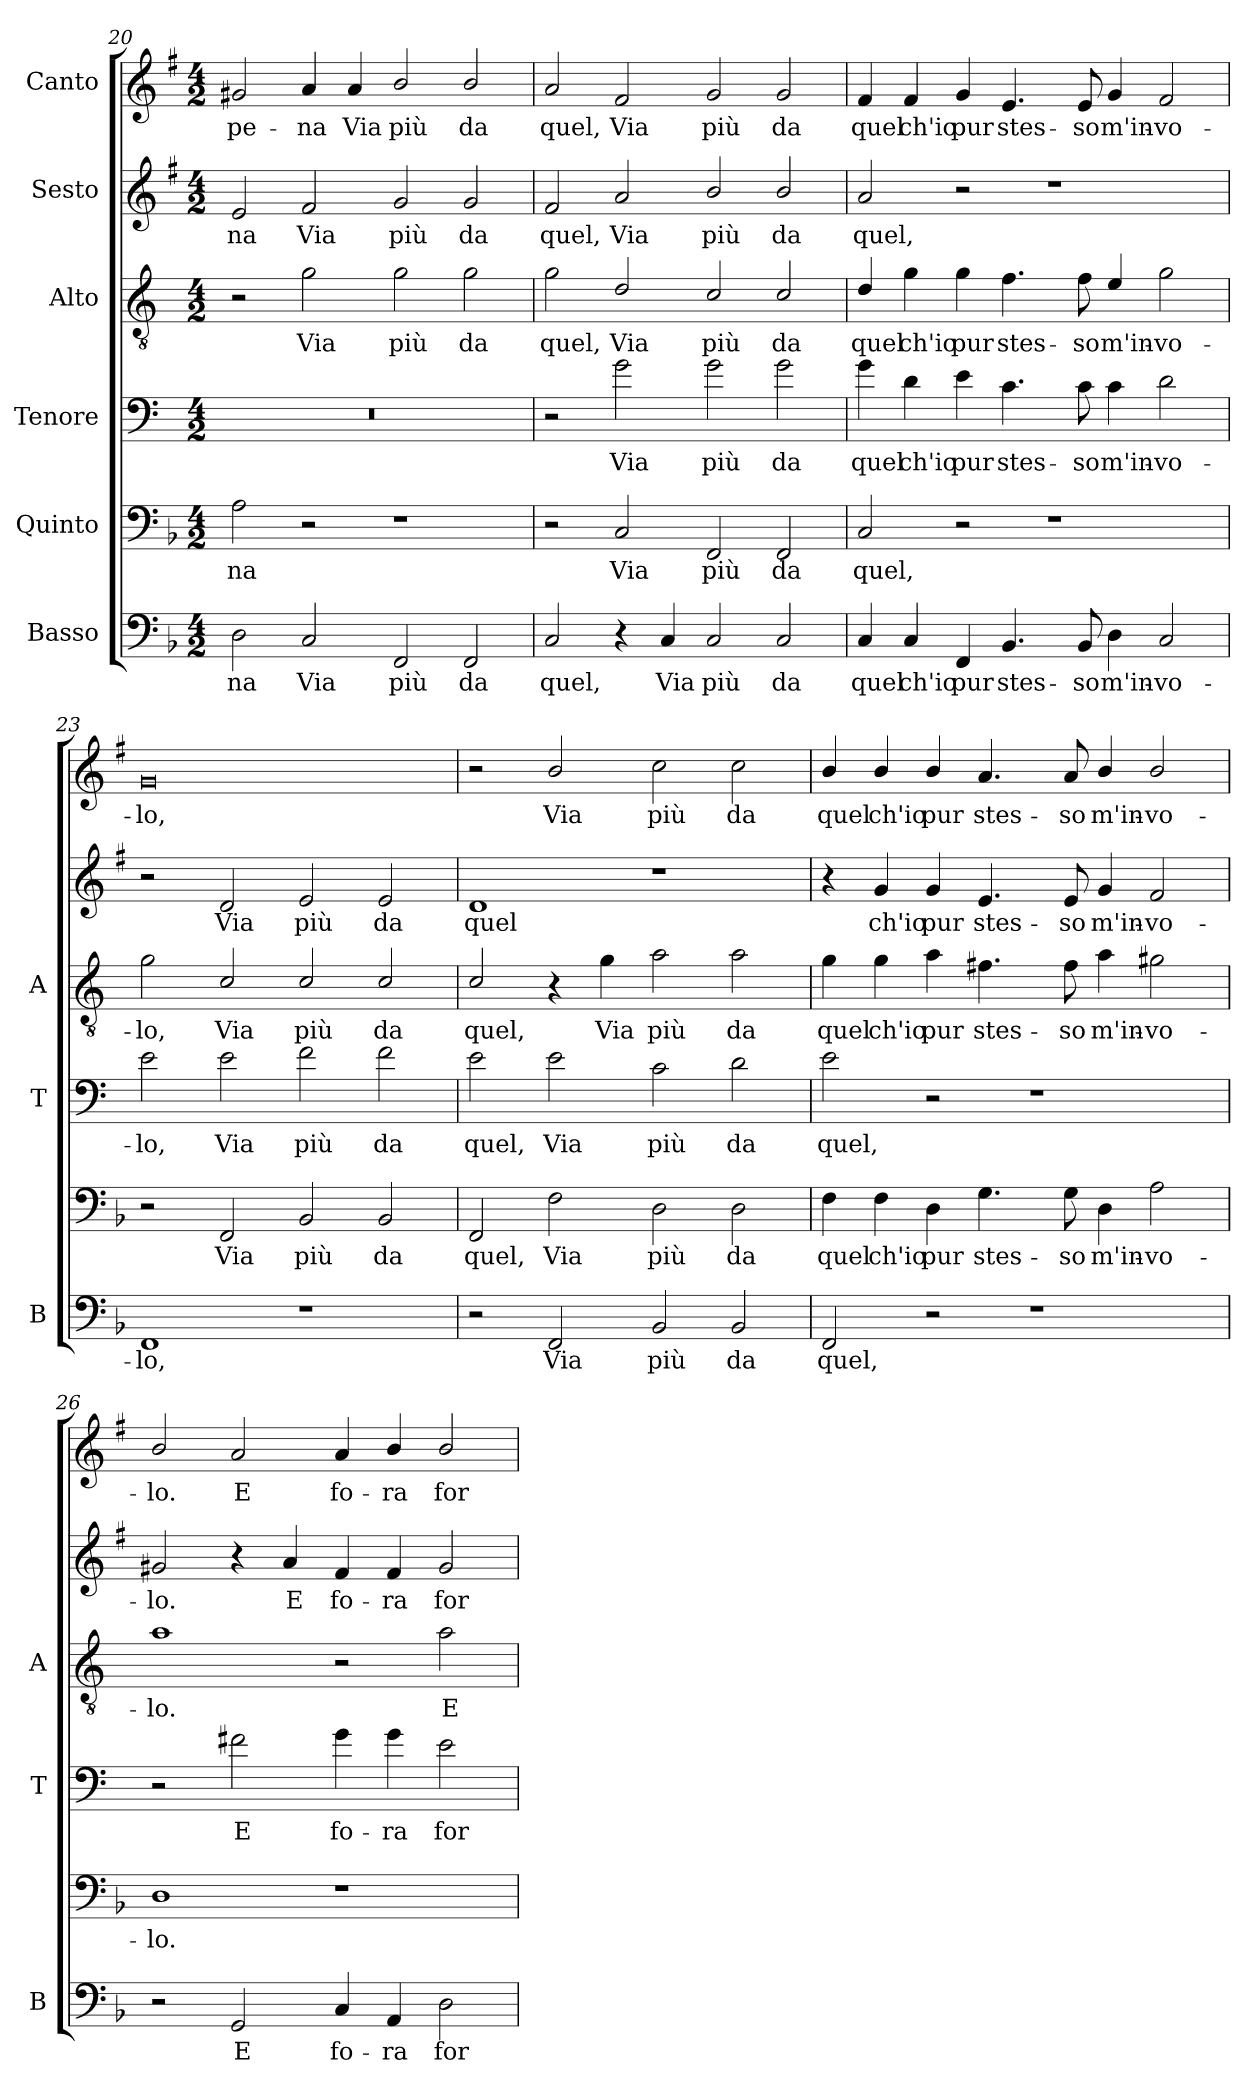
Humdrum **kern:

**kern	**text	**kern	**text	**kern	**text	**kern	**text	**kern	**text	**kern	**text
*part6	*part6	*part5	*part5	*part4	*part4	*part3	*part3	*part2	*part2	*part1	*part1
*staff6	*staff6	*staff5	*staff5	*staff4	*staff4	*staff3	*staff3	*staff2	*staff2	*staff1	*staff1
*I"Basso	*	*I"Quinto	*	*I"Tenore	*	*I"Alto	*	*I"Sesto	*	*I"Canto	*
*I'B	*	*	*	*I'T	*	*I'A	*	*	*	*	*
*clefF4	*	*clefF4	*	*clefF4	*	*clefGv2	*	*clefG2	*	*clefG2	*
*	*	*	*	*ITrd4c7	*	*ITrd4c7	*	*ITrd1c2	*	*ITrd1c2	*
*k[b-]	*	*k[b-]	*	*k[b-]	*	*k[b-]	*	*k[b-]	*	*k[b-]	*
*F:	*	*F:	*	*F:	*	*F:	*	*F:	*	*F:	*
*M4/2	*	*M4/2	*	*M4/2	*	*M4/2	*	*M4/2	*	*M4/2	*
=20	=20	=20	=20	=20	=20	=20	=20	=20	=20	=20	=20
!	!LO:LY:b	!	!LO:LY:b	!	!	!	!	!	!LO:LY:b	!	!LO:LY:b
2D\	-na	2A\	-na	0r	.	2r	.	2d/	-na	2f#X/	pe-
!	!LO:LY:b	!	!	!	!	!	!LO:LY:b	!	!LO:LY:b	!	!LO:LY:b
2C/	Via	2r	.	.	.	2c\	Via	2e/	Via	4g/	-na
!	!	!	!	!	!	!	!	!	!	!	!LO:LY:b
.	.	.	.	.	.	.	.	.	.	4g/	Via
!	!LO:LY:b	!	!	!	!	!	!LO:LY:b	!	!LO:LY:b	!	!LO:LY:b
2FF/	più	1r	.	.	.	2c\	più	2f/	più	2a/	più
!	!LO:LY:b	!	!	!	!	!	!LO:LY:b	!	!LO:LY:b	!	!LO:LY:b
2FF/	da	.	.	.	.	2c\	da	2f/	da	2a/	da
!!LO:PB:g=z
=21	=21	=21	=21	=21	=21	=21	=21	=21	=21	=21	=21
!	!LO:LY:b	!	!	!	!	!	!LO:LY:b	!	!LO:LY:b	!	!LO:LY:b
2C/	quel,	2r	.	2r	.	2c\	quel,	2e/	quel,	2g/	quel,
!	!	!	!LO:LY:b	!	!LO:LY:b	!	!LO:LY:b	!	!LO:LY:b	!	!LO:LY:b
4r	.	2C/	Via	2c\	Via	2G/	Via	2g/	Via	2e/	Via
!	!LO:LY:b	!	!	!	!	!	!	!	!	!	!
4C/	Via	.	.	.	.	.	.	.	.	.	.
!	!LO:LY:b	!	!LO:LY:b	!	!LO:LY:b	!	!LO:LY:b	!	!LO:LY:b	!	!LO:LY:b
2C/	più	2FF/	più	2c\	più	2F/	più	2a/	più	2f/	più
!	!LO:LY:b	!	!LO:LY:b	!	!LO:LY:b	!	!LO:LY:b	!	!LO:LY:b	!	!LO:LY:b
2C/	da	2FF/	da	2c\	da	2F/	da	2a/	da	2f/	da
=22	=22	=22	=22	=22	=22	=22	=22	=22	=22	=22	=22
!	!LO:LY:b	!	!LO:LY:b	!	!LO:LY:b	!	!LO:LY:b	!	!LO:LY:b	!	!LO:LY:b
4C/	quel	2C/	quel,	4c\	quel	4G/	quel	2g/	quel,	4e/	quel
!	!LO:LY:b	!	!	!	!LO:LY:b	!	!LO:LY:b	!	!	!	!LO:LY:b
4C/	ch'io	.	.	4G\	ch'io	4c\	ch'io	.	.	4e/	ch'io
!	!LO:LY:b	!	!	!	!LO:LY:b	!	!LO:LY:b	!	!	!	!LO:LY:b
4FF/	pur	2r	.	4A\	pur	4c\	pur	2r	.	4f/	pur
!	!LO:LY:b	!	!	!	!LO:LY:b	!	!LO:LY:b	!	!	!	!LO:LY:b
4.BB-/	stes-	.	.	4.F\	stes-	4.B-\	stes-	.	.	4.d/	stes-
.	.	1r	.	.	.	.	.	1r	.	.	.
!	!LO:LY:b	!	!	!	!LO:LY:b	!	!LO:LY:b	!	!	!	!LO:LY:b
8BB-/	-so	.	.	8F\	-so	8B-\	-so	.	.	8d/	-so
!	!LO:LY:b	!	!	!	!LO:LY:b	!	!LO:LY:b	!	!	!	!LO:LY:b
4D\	m'in-	.	.	4F\	m'in-	4A/	m'in-	.	.	4f/	m'in-
!	!LO:LY:b	!	!	!	!LO:LY:b	!	!LO:LY:b	!	!	!	!LO:LY:b
2C/	-vo-	.	.	2G\	-vo-	2c\	-vo-	.	.	2e/	-vo-
=23	=23	=23	=23	=23	=23	=23	=23	=23	=23	=23	=23
!	!LO:LY:b	!	!	!	!LO:LY:b	!	!LO:LY:b	!	!	!	!LO:LY:b
1FF	-lo,	2r	.	2A\	-lo,	2c\	-lo,	2r	.	0f	-lo,
!	!	!	!LO:LY:b	!	!LO:LY:b	!	!LO:LY:b	!	!LO:LY:b	!	!
.	.	2FF/	Via	2A\	Via	2F/	Via	2c/	Via	.	.
!	!	!	!LO:LY:b	!	!LO:LY:b	!	!LO:LY:b	!	!LO:LY:b	!	!
1r	.	2BB-/	più	2B-\	più	2F/	più	2d/	più	.	.
!	!	!	!LO:LY:b	!	!LO:LY:b	!	!LO:LY:b	!	!LO:LY:b	!	!
.	.	2BB-/	da	2B-\	da	2F/	da	2d/	da	.	.
=24	=24	=24	=24	=24	=24	=24	=24	=24	=24	=24	=24
!	!	!	!LO:LY:b	!	!LO:LY:b	!	!LO:LY:b	!	!LO:LY:b	!	!
2r	.	2FF/	quel,	2A\	quel,	2F/	quel,	1c	quel	2r	.
!	!LO:LY:b	!	!LO:LY:b	!	!LO:LY:b	!	!	!	!	!	!LO:LY:b
2FF/	Via	2F\	Via	2A\	Via	4r	.	.	.	2a/	Via
!	!	!	!	!	!	!	!LO:LY:b	!	!	!	!
.	.	.	.	.	.	4c\	Via	.	.	.	.
!	!LO:LY:b	!	!LO:LY:b	!	!LO:LY:b	!	!LO:LY:b	!	!	!	!LO:LY:b
2BB-/	più	2D\	più	2F\	più	2d\	più	1r	.	2b-\	più
!	!LO:LY:b	!	!LO:LY:b	!	!LO:LY:b	!	!LO:LY:b	!	!	!	!LO:LY:b
2BB-/	da	2D\	da	2G\	da	2d\	da	.	.	2b-\	da
!!LO:LB:g=z
=25	=25	=25	=25	=25	=25	=25	=25	=25	=25	=25	=25
!	!LO:LY:b	!	!LO:LY:b	!	!LO:LY:b	!	!LO:LY:b	!	!	!	!LO:LY:b
2FF/	quel,	4F\	quel	2A\	quel,	4c\	quel	4r	.	4a/	quel
!	!	!	!LO:LY:b	!	!	!	!LO:LY:b	!	!LO:LY:b	!	!LO:LY:b
.	.	4F\	ch'io	.	.	4c\	ch'io	4f/	ch'io	4a/	ch'io
!	!	!	!LO:LY:b	!	!	!	!LO:LY:b	!	!LO:LY:b	!	!LO:LY:b
2r	.	4D\	pur	2r	.	4d\	pur	4f/	pur	4a/	pur
!	!	!	!LO:LY:b	!	!	!	!LO:LY:b	!	!LO:LY:b	!	!LO:LY:b
.	.	4.G\	stes-	.	.	4.Bn\	stes-	4.d/	stes-	4.g/	stes-
1r	.	.	.	1r	.	.	.	.	.	.	.
!	!	!	!LO:LY:b	!	!	!	!LO:LY:b	!	!LO:LY:b	!	!LO:LY:b
.	.	8G\	-so	.	.	8B\	-so	8d/	-so	8g/	-so
!	!	!	!LO:LY:b	!	!	!	!LO:LY:b	!	!LO:LY:b	!	!LO:LY:b
.	.	4D\	m'in-	.	.	4d\	m'in-	4f/	m'in-	4a/	m'in-
!	!	!	!LO:LY:b	!	!	!	!LO:LY:b	!	!LO:LY:b	!	!LO:LY:b
.	.	2A\	-vo-	.	.	2c#X\	-vo-	2e/	-vo-	2a/	-vo-
=26	=26	=26	=26	=26	=26	=26	=26	=26	=26	=26	=26
!	!	!	!LO:LY:b	!	!	!	!LO:LY:b	!	!LO:LY:b	!	!LO:LY:b
2r	.	1D	-lo.	2r	.	1d	-lo.	2f#X/	-lo.	2a/	-lo.
!	!LO:LY:b	!	!	!	!LO:LY:b	!	!	!	!	!	!LO:LY:b
2GG/	E	.	.	2Bn\	E	.	.	4r	.	2g/	E
!	!	!	!	!	!	!	!	!	!LO:LY:b	!	!
.	.	.	.	.	.	.	.	4g/	E	.	.
!	!LO:LY:b	!	!	!	!LO:LY:b	!	!	!	!LO:LY:b	!	!LO:LY:b
4C/	fo-	1r	.	4c\	fo-	2r	.	4e/	fo-	4g/	fo-
!	!LO:LY:b	!	!	!	!LO:LY:b	!	!	!	!LO:LY:b	!	!LO:LY:b
4AA/	-ra	.	.	4c\	-ra	.	.	4e/	-ra	4a/	-ra
!	!LO:LY:b	!	!	!	!LO:LY:b	!	!LO:LY:b	!	!LO:LY:b	!	!LO:LY:b
2D\	for-	.	.	2A\	for-	2d\	E	2f#/	for-	2a/	for-
=	=	=	=	=	=	=	=	=	=	=	=
*-	*-	*-	*-	*-	*-	*-	*-	*-	*-	*-	*-
